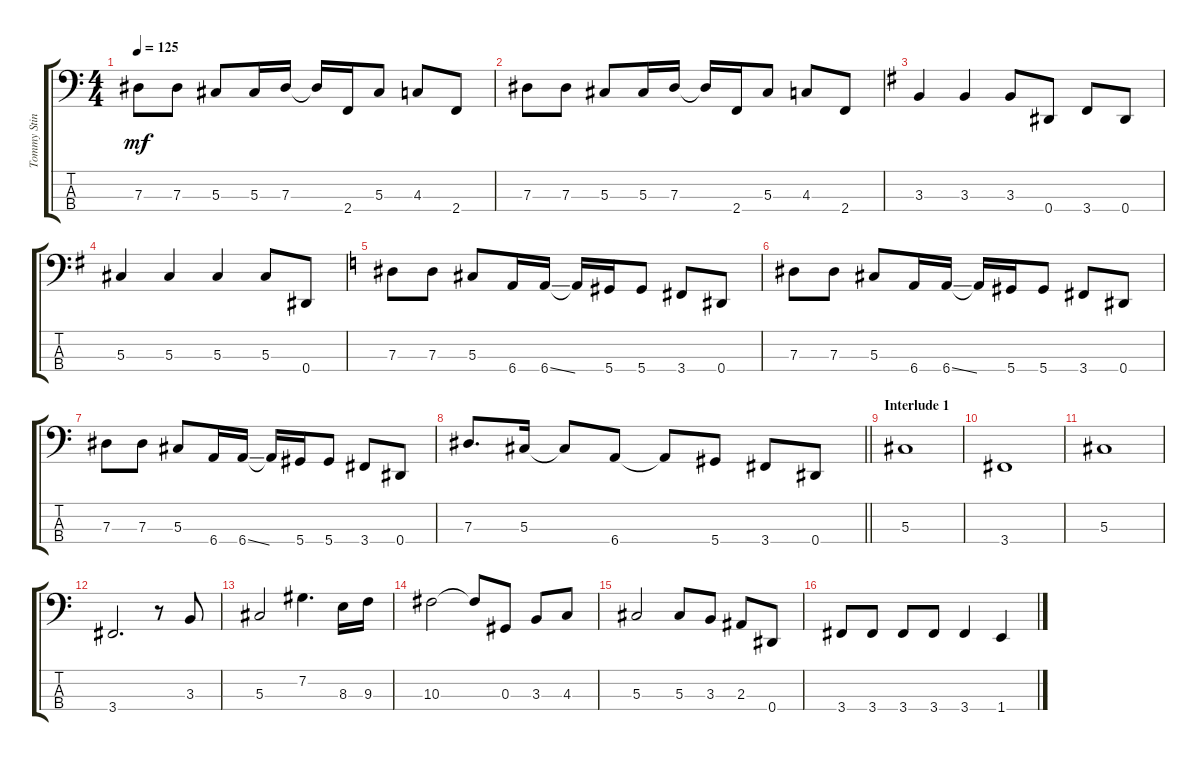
\track ("Tommy Stinson" "Tommy Stin") {instrument electricbasspick}
\staff {score tabs}
\tuning (Gb2 Db2 Ab1 Eb1) {hide}
\ts (4 4)
\tempo 125
\clef f4
\ks c
7.3.8{dy mf} 7.3.8 5.3.8 5.3.16 7.3.16 7.3{t}.16 2.4.16 5.3.8 4.3.8 2.4.8 |
7.3.8 7.3.8 5.3.8 5.3.16 7.3.16 7.3{t}.16 2.4.16 5.3.8 4.3.8 2.4.8 |
\ks g
3.3.4 3.3.4 3.3.8 0.4.8 3.4.8 0.4.8 |
5.3.4 5.3.4 5.3.4 5.3.8 0.4.8 |
\ks c
7.3.8 7.3.8 5.3.8 6.4.16 6.4{ss}.16 6.4{t}.16 5.4.16 5.4.8 3.4.8 0.4.8 |
7.3.8 7.3.8 5.3.8 6.4.16 6.4{ss}.16 6.4{t}.16 5.4.16 5.4.8 3.4.8 0.4.8 |
7.3.8 7.3.8 5.3.8 6.4.16 6.4{ss}.16 6.4{t}.16 5.4.16 5.4.8 3.4.8 0.4.8 |
\barLineRight lightlight
7.3.8{d} 5.3.16 5.3{t}.8 6.4.8 6.4{t}.8 5.4.8 3.4.8 0.4.8 |
\section ("" "Interlude 1")
5.3.1 |
3.4.1 |
5.3.1 |
3.4.2{d} r.8 3.3.8 |
5.3.2 7.2.4{d} 8.3.16 9.3.16 |
10.3.2 10.3{t}.8 0.3.8 3.3.8 4.3.8 |
5.3.2 5.3.8 3.3.8 2.3.8 0.4.8 |
3.4.8 3.4.8 3.4.8 3.4.8 3.4.4 1.4.4
